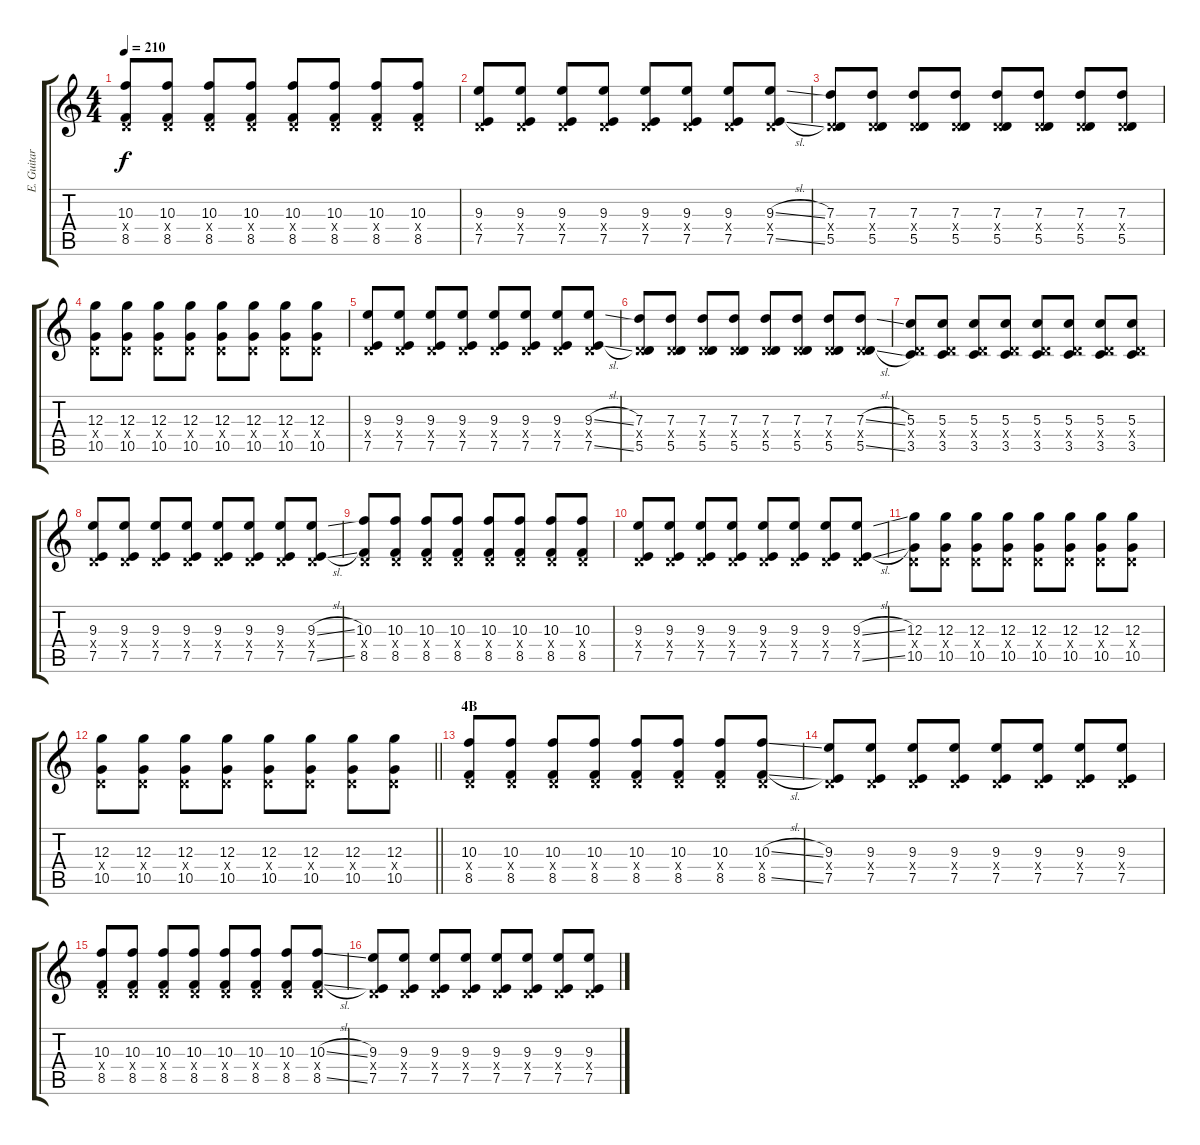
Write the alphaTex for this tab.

\track ("E. Guitar III" "E. Guitar ") {instrument overdrivenguitar}
\staff {score tabs}
\tuning (E4 B3 G3 D3 A2 E2) {hide}
\ts (4 4)
\tempo 210
\clef g2
\ks c
(10.3 0.4{x} 8.5).8{dy f} (10.3 0.4{x} 8.5).8 (10.3 0.4{x} 8.5).8 (10.3 0.4{x} 8.5).8 (10.3 0.4{x} 8.5).8 (10.3 0.4{x} 8.5).8 (10.3 0.4{x} 8.5).8 (10.3 0.4{x} 8.5).8 |
(9.3 0.4{x} 7.5).8 (9.3 0.4{x} 7.5).8 (9.3 0.4{x} 7.5).8 (9.3 0.4{x} 7.5).8 (9.3 0.4{x} 7.5).8 (9.3 0.4{x} 7.5).8 (9.3 0.4{x} 7.5).8 (9.3{sl} 0.4{x} 7.5{sl}).8 |
(7.3 0.4{x} 5.5).8 (7.3 0.4{x} 5.5).8 (7.3 0.4{x} 5.5).8 (7.3 0.4{x} 5.5).8 (7.3 0.4{x} 5.5).8 (7.3 0.4{x} 5.5).8 (7.3 0.4{x} 5.5).8 (7.3 0.4{x} 5.5).8 |
(12.3 0.4{x} 10.5).8 (12.3 0.4{x} 10.5).8 (12.3 0.4{x} 10.5).8 (12.3 0.4{x} 10.5).8 (12.3 0.4{x} 10.5).8 (12.3 0.4{x} 10.5).8 (12.3 0.4{x} 10.5).8 (12.3 0.4{x} 10.5).8 |
(9.3 0.4{x} 7.5).8 (9.3 0.4{x} 7.5).8 (9.3 0.4{x} 7.5).8 (9.3 0.4{x} 7.5).8 (9.3 0.4{x} 7.5).8 (9.3 0.4{x} 7.5).8 (9.3 0.4{x} 7.5).8 (9.3{sl} 0.4{x} 7.5{sl}).8 |
(7.3 0.4{x} 5.5).8 (7.3 0.4{x} 5.5).8 (7.3 0.4{x} 5.5).8 (7.3 0.4{x} 5.5).8 (7.3 0.4{x} 5.5).8 (7.3 0.4{x} 5.5).8 (7.3 0.4{x} 5.5).8 (7.3{sl} 0.4{x} 5.5{sl}).8 |
(5.3 0.4{x} 3.5).8 (5.3 0.4{x} 3.5).8 (5.3 0.4{x} 3.5).8 (5.3 0.4{x} 3.5).8 (5.3 0.4{x} 3.5).8 (5.3 0.4{x} 3.5).8 (5.3 0.4{x} 3.5).8 (5.3 0.4{x} 3.5).8 |
(9.3 0.4{x} 7.5).8 (9.3 0.4{x} 7.5).8 (9.3 0.4{x} 7.5).8 (9.3 0.4{x} 7.5).8 (9.3 0.4{x} 7.5).8 (9.3 0.4{x} 7.5).8 (9.3 0.4{x} 7.5).8 (9.3{sl} 0.4{x} 7.5{sl}).8 |
(10.3 0.4{x} 8.5).8 (10.3 0.4{x} 8.5).8 (10.3 0.4{x} 8.5).8 (10.3 0.4{x} 8.5).8 (10.3 0.4{x} 8.5).8 (10.3 0.4{x} 8.5).8 (10.3 0.4{x} 8.5).8 (10.3 0.4{x} 8.5).8 |
(9.3 0.4{x} 7.5).8 (9.3 0.4{x} 7.5).8 (9.3 0.4{x} 7.5).8 (9.3 0.4{x} 7.5).8 (9.3 0.4{x} 7.5).8 (9.3 0.4{x} 7.5).8 (9.3 0.4{x} 7.5).8 (9.3{sl} 0.4{x} 7.5{sl}).8 |
(12.3 0.4{x} 10.5).8 (12.3 0.4{x} 10.5).8 (12.3 0.4{x} 10.5).8 (12.3 0.4{x} 10.5).8 (12.3 0.4{x} 10.5).8 (12.3 0.4{x} 10.5).8 (12.3 0.4{x} 10.5).8 (12.3 0.4{x} 10.5).8 |
\barLineRight lightlight
(12.3 0.4{x} 10.5).8 (12.3 0.4{x} 10.5).8 (12.3 0.4{x} 10.5).8 (12.3 0.4{x} 10.5).8 (12.3 0.4{x} 10.5).8 (12.3 0.4{x} 10.5).8 (12.3 0.4{x} 10.5).8 (12.3 0.4{x} 10.5).8 |
\section ("" "4B")
(10.3 0.4{x} 8.5).8 (10.3 0.4{x} 8.5).8 (10.3 0.4{x} 8.5).8 (10.3 0.4{x} 8.5).8 (10.3 0.4{x} 8.5).8 (10.3 0.4{x} 8.5).8 (10.3 0.4{x} 8.5).8 (10.3{sl} 0.4{x} 8.5{sl}).8 |
(9.3 0.4{x} 7.5).8 (9.3 0.4{x} 7.5).8 (9.3 0.4{x} 7.5).8 (9.3 0.4{x} 7.5).8 (9.3 0.4{x} 7.5).8 (9.3 0.4{x} 7.5).8 (9.3 0.4{x} 7.5).8 (9.3 0.4{x} 7.5).8 |
(10.3 0.4{x} 8.5).8 (10.3 0.4{x} 8.5).8 (10.3 0.4{x} 8.5).8 (10.3 0.4{x} 8.5).8 (10.3 0.4{x} 8.5).8 (10.3 0.4{x} 8.5).8 (10.3 0.4{x} 8.5).8 (10.3{sl} 0.4{x} 8.5{sl}).8 |
(9.3 0.4{x} 7.5).8 (9.3 0.4{x} 7.5).8 (9.3 0.4{x} 7.5).8 (9.3 0.4{x} 7.5).8 (9.3 0.4{x} 7.5).8 (9.3 0.4{x} 7.5).8 (9.3 0.4{x} 7.5).8 (9.3 0.4{x} 7.5).8
